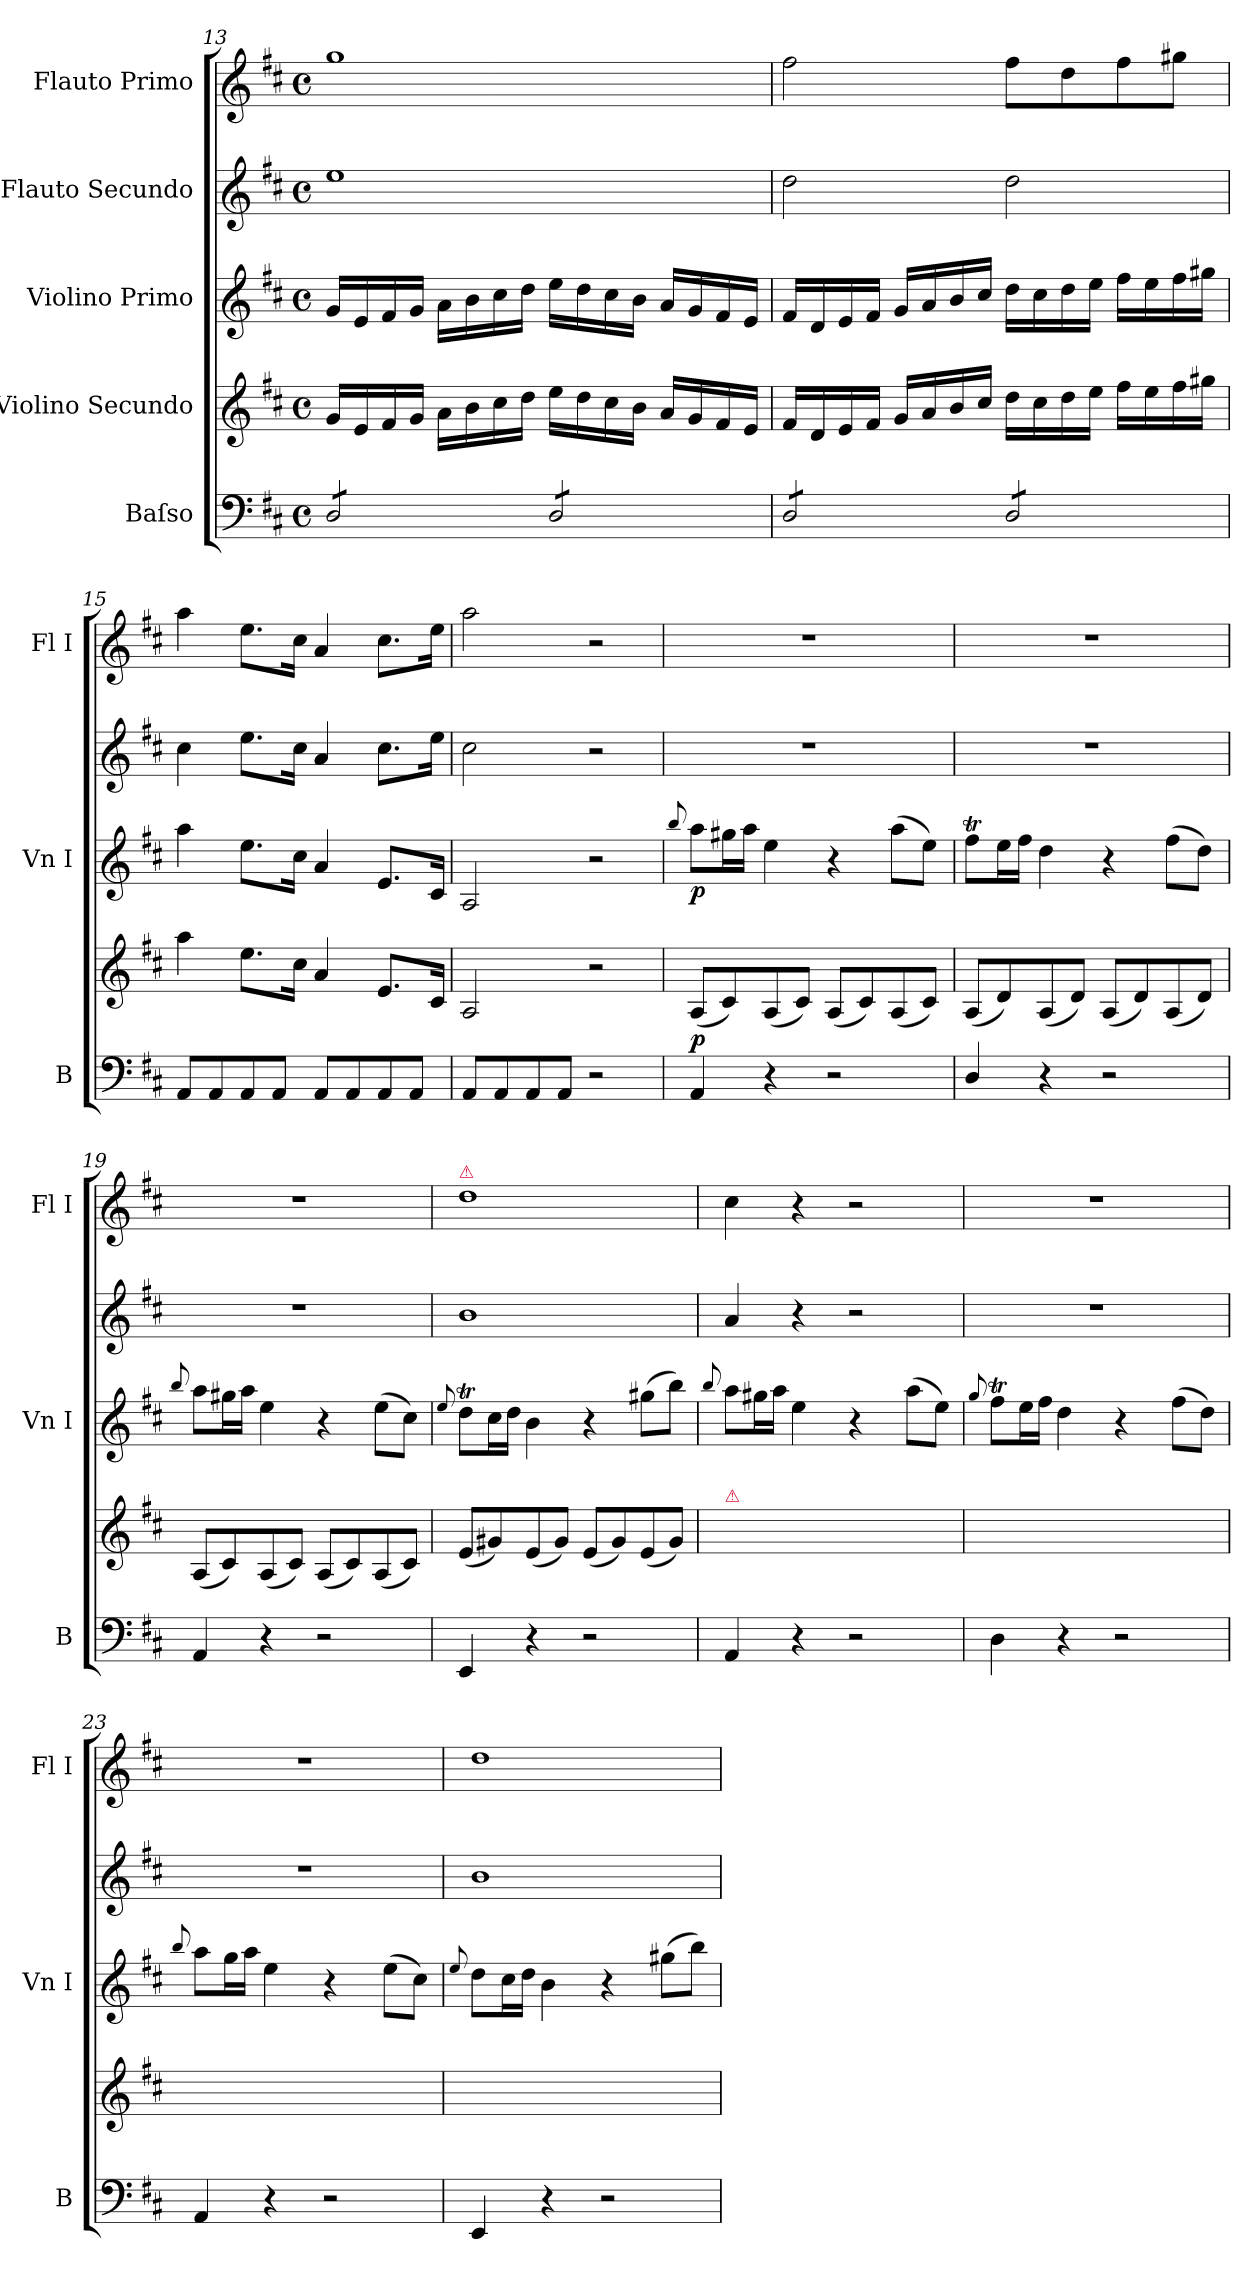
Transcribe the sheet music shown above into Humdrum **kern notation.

**kern	**dynam	**kern	**kern	**dynam	**kern	**kern
*part5	*part5	*part4	*part3	*part3	*part2	*part1
*staff5	*staff5	*staff4	*staff3	*staff3	*staff2	*staff1
*I"Baſso	*	*I"Violino Secundo	*I"Violino Primo	*	*I"Flauto Secundo	*I"Flauto Primo
*I'B	*	*	*I'Vn I	*	*	*I'Fl I
*clefF4	*	*clefG2	*clefG2	*	*clefG2	*clefG2
*k[f#c#]	*	*k[f#c#]	*k[f#c#]	*	*k[f#c#]	*k[f#c#]
*D:	*	*D:	*D:	*	*D:	*D:
*M4/4	*	*M4/4	*M4/4	*	*M4/4	*M4/4
*met(c)	*	*met(c)	*met(c)	*	*met(c)	*met(c)
=13	=13	=13	=13	=13	=13	=13
*tremolo	*	*	*	*	*	*
8D/L	.	16g/LL	16g/LL	.	1ee\	1gg\
.	.	16e/	16e/	.	.	.
8D/	.	16f#/	16f#/	.	.	.
.	.	16g/JJ	16g/JJ	.	.	.
8D/	.	16a/LL	16a/LL	.	.	.
.	.	16b\	16b\	.	.	.
8D/J	.	16cc#\	16cc#\	.	.	.
.	.	16dd\JJ	16dd\JJ	.	.	.
8D/L	.	16ee\LL	16ee\LL	.	.	.
.	.	16dd\	16dd\	.	.	.
8D/	.	16cc#\	16cc#\	.	.	.
.	.	16b\JJ	16b\JJ	.	.	.
8D/	.	16a/LL	16a/LL	.	.	.
.	.	16g/	16g/	.	.	.
8D/J	.	16f#/	16f#/	.	.	.
.	.	16e/JJ	16e/JJ	.	.	.
=14	=14	=14	=14	=14	=14	=14
8D/L	.	16f#/LL	16f#/LL	.	2dd\	2ff#\
.	.	16d/	16d/	.	.	.
8D/	.	16e/	16e/	.	.	.
.	.	16f#/JJ	16f#/JJ	.	.	.
8D/	.	16g/LL	16g/LL	.	.	.
.	.	16a/	16a/	.	.	.
8D/J	.	16b\	16b\	.	.	.
.	.	16cc#\JJ	16cc#\JJ	.	.	.
8D/L	.	16dd\LL	16dd\LL	.	2dd\	8ff#\L
.	.	16cc#\	16cc#\	.	.	.
8D/	.	16dd\	16dd\	.	.	8dd\
.	.	16ee\JJ	16ee\JJ	.	.	.
8D/	.	16ff#\LL	16ff#\LL	.	.	8ff#\
.	.	16ee\	16ee\	.	.	.
8D/J	.	16ff#\	16ff#\	.	.	8gg#X\J
*Xtremolo	*	*	*	*	*	*
.	.	16gg#X\JJ	16gg#X\JJ	.	.	.
=15	=15	=15	=15	=15	=15	=15
8AA/L	.	4aa\	4aa\	.	4cc#\	4aa\
8AA/	.	.	.	.	.	.
8AA/	.	8.ee\L	8.ee\L	.	8.ee\L	8.ee\L
8AA/J	.	.	.	.	.	.
.	.	16cc#\Jk	16cc#\Jk	.	16cc#\Jk	16cc#\Jk
8AA/L	.	4a/	4a/	.	4a/	4a/
8AA/	.	.	.	.	.	.
8AA/	.	8.e/L	8.e/L	.	8.cc#\L	8.cc#\L
8AA/J	.	.	.	.	.	.
.	.	16c#/Jk	16c#/Jk	.	16ee\Jk	16ee\Jk
=16	=16	=16	=16	=16	=16	=16
8AA/L	.	2A/	2A/	.	2cc#\	2aa\
8AA/	.	.	.	.	.	.
8AA/	.	.	.	.	.	.
8AA/J	.	.	.	.	.	.
2r	.	2r	2r	.	2r	2r
=17	=17	=17	=17	=17	=17	=17
.	.	.	8qqbb/	.	.	.
!	!LO:DY:a	!	!	!	!	!
4AA/	p	(8A/L	8aa\L	p	1r	1r
.	.	8c#/)	16gg#X\L	.	.	.
.	.	.	16aa\JJ	.	.	.
4r	.	(8A/	4ee\	.	.	.
.	.	8c#/J)	.	.	.	.
2r	.	(8A/L	4r	.	.	.
.	.	8c#/)	.	.	.	.
.	.	(8A/	(8aa\L	.	.	.
.	.	8c#/J)	8ee\J)	.	.	.
=18	=18	=18	=18	=18	=18	=18
4D/	.	(8A/L	8ff#t\L	.	1r	1r
.	.	8d/)	16ee\L	.	.	.
.	.	.	16ff#\JJ	.	.	.
4r	.	(8A/	4dd\	.	.	.
.	.	8d/J)	.	.	.	.
2r	.	(8A/L	4r	.	.	.
.	.	8d/)	.	.	.	.
.	.	(8A/	(8ff#\L	.	.	.
.	.	8d/J)	8dd\J)	.	.	.
=19	=19	=19	=19	=19	=19	=19
.	.	.	8qqbb/	.	.	.
4AA/	.	(8A/L	8aa\L	.	1r	1r
.	.	8c#/)	16gg#X\L	.	.	.
.	.	.	16aa\JJ	.	.	.
4r	.	(8A/	4ee\	.	.	.
.	.	8c#/J)	.	.	.	.
2r	.	(8A/L	4r	.	.	.
.	.	8c#/)	.	.	.	.
.	.	(8A/	(8ee\L	.	.	.
.	.	8c#/J)	8cc#\J)	.	.	.
=20	=20	=20	=20	=20	=20	=20
.	.	.	8qqee/	.	.	.
!	!	!	!	!	!	!LO:TX:a:color=crimson:t=⚠
4EE/	.	(8e/L	8ddT\L	.	1b\	1dd\
.	.	8g#X/)	16cc#\L	.	.	.
.	.	.	16dd\JJ	.	.	.
4r	.	(8e/	4b\	.	.	.
.	.	8g#/J)	.	.	.	.
2r	.	(8e/L	4r	.	.	.
.	.	8g#/)	.	.	.	.
.	.	(8e/	(8gg#X\L	.	.	.
.	.	8g#/J)	8bb\J)	.	.	.
=21	=21	=21	=21	=21	=21	=21
.	.	.	8qqbb/	.	.	.
!	!	!LO:TX:a:color=crimson:t=⚠	!	!	!	!
4AA/	.	(8A/Lyy	8aa\L	.	4a/	4cc#\
.	.	8c#/yy)	16gg#X\L	.	.	.
.	.	.	16aa\JJ	.	.	.
4r	.	(8A/yy	4ee\	.	4r	4r
.	.	8c#/Jyy)	.	.	.	.
2r	.	(8A/Lyy	4r	.	2r	2r
.	.	8c#/yy)	.	.	.	.
.	.	(8A/yy	(8aa\L	.	.	.
.	.	8c#/Jyy)	8ee\J)	.	.	.
=22	=22	=22	=22	=22	=22	=22
.	.	.	8qqgg/	.	.	.
4D\	.	(8A/Lyy	8ff#t\L	.	1r	1r
.	.	8d/yy)	16ee\L	.	.	.
.	.	.	16ff#\JJ	.	.	.
4r	.	(8A/yy	4dd\	.	.	.
.	.	8d/Jyy)	.	.	.	.
2r	.	(8A/Lyy	4r	.	.	.
.	.	8d/yy)	.	.	.	.
.	.	(8A/yy	(8ff#\L	.	.	.
.	.	8d/Jyy)	8dd\J)	.	.	.
=23	=23	=23	=23	=23	=23	=23
.	.	.	8qqbb/	.	.	.
4AA/	.	(8A/Lyy	8aa\L	.	1r	1r
.	.	8c#/yy)	16gg\L	.	.	.
.	.	.	16aa\JJ	.	.	.
4r	.	(8A/yy	4ee\	.	.	.
.	.	8c#/Jyy)	.	.	.	.
2r	.	(8A/Lyy	4r	.	.	.
.	.	8c#/yy)	.	.	.	.
.	.	(8A/yy	(8ee\L	.	.	.
.	.	8c#/Jyy)	8cc#\J)	.	.	.
=24	=24	=24	=24	=24	=24	=24
.	.	.	8qqee/	.	.	.
4EE/	.	(8e/Lyy	8dd\L	.	1b\	1dd\
.	.	8g#X/yy)	16cc#\L	.	.	.
.	.	.	16dd\JJ	.	.	.
4r	.	(8e/yy	4b\	.	.	.
.	.	8g#/Jyy)	.	.	.	.
2r	.	(8e/Lyy	4r	.	.	.
.	.	8g#/yy)	.	.	.	.
.	.	(8e/yy	(8gg#X\L	.	.	.
.	.	8g#/Jyy)	8bb\J)	.	.	.
=	=	=	=	=	=	=
*-	*-	*-	*-	*-	*-	*-
